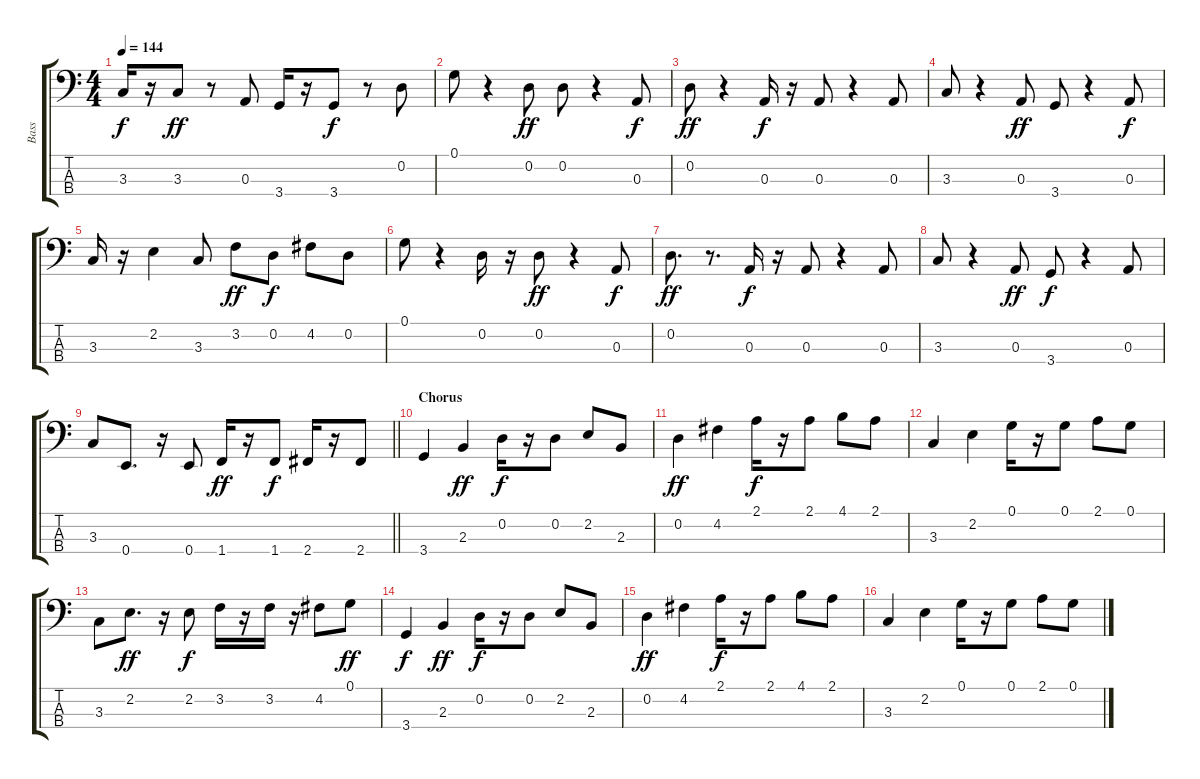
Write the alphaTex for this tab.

\track ("Bass" "Bass") {instrument electricbassfinger}
\staff {score tabs}
\tuning (G2 D2 A1 E1) {hide}
\ts (4 4)
\tempo 144
\clef f4
\ks c
3.3.16{dy f} r.16 3.3.8{dy ff} r.8 0.3.8 3.4.16 r.16 3.4.8{dy f} r.8 0.2.8 |
0.1.8 r.4 0.2.8{dy ff} 0.2.8 r.4 0.3.8{dy f} |
0.2.8{dy ff} r.4 0.3.16{dy f} r.16 0.3.8 r.4 0.3.8 |
3.3.8 r.4 0.3.8{dy ff} 3.4.8 r.4 0.3.8{dy f} |
3.3.16 r.16 2.2.4 3.3.8 3.2.8{dy ff} 0.2.8{dy f} 4.2.8 0.2.8 |
0.1.8 r.4 0.2.16 r.16 0.2.8{dy ff} r.4 0.3.8{dy f} |
0.2.8{d dy ff} r.8{d} 0.3.16{dy f} r.16 0.3.8 r.4 0.3.8 |
3.3.8 r.4 0.3.8{dy ff} 3.4.8{dy f} r.4 0.3.8 |
\barLineRight lightlight
3.3.8 0.4.8{d} r.16 0.4.8 1.4.16{dy ff} r.16 1.4.8{dy f} 2.4.16 r.16 2.4.8 |
\section ("" "Chorus")
3.4.4 2.3.4{dy ff} 0.2.16{dy f} r.16 0.2.8 2.2.8 2.3.8 |
0.2.4{dy ff} 4.2.4 2.1.16{dy f} r.16 2.1.8 4.1.8 2.1.8 |
3.3.4 2.2.4 0.1.16 r.16 0.1.8 2.1.8 0.1.8 |
3.3.8 2.2.8{d dy ff} r.16 2.2.8{dy f} 3.2.16 r.16 3.2.16 r.16 4.2.8 0.1.8{dy ff} |
3.4.4{dy f} 2.3.4{dy ff} 0.2.16{dy f} r.16 0.2.8 2.2.8 2.3.8 |
0.2.4{dy ff} 4.2.4 2.1.16{dy f} r.16 2.1.8 4.1.8 2.1.8 |
3.3.4 2.2.4 0.1.16 r.16 0.1.8 2.1.8 0.1.8
